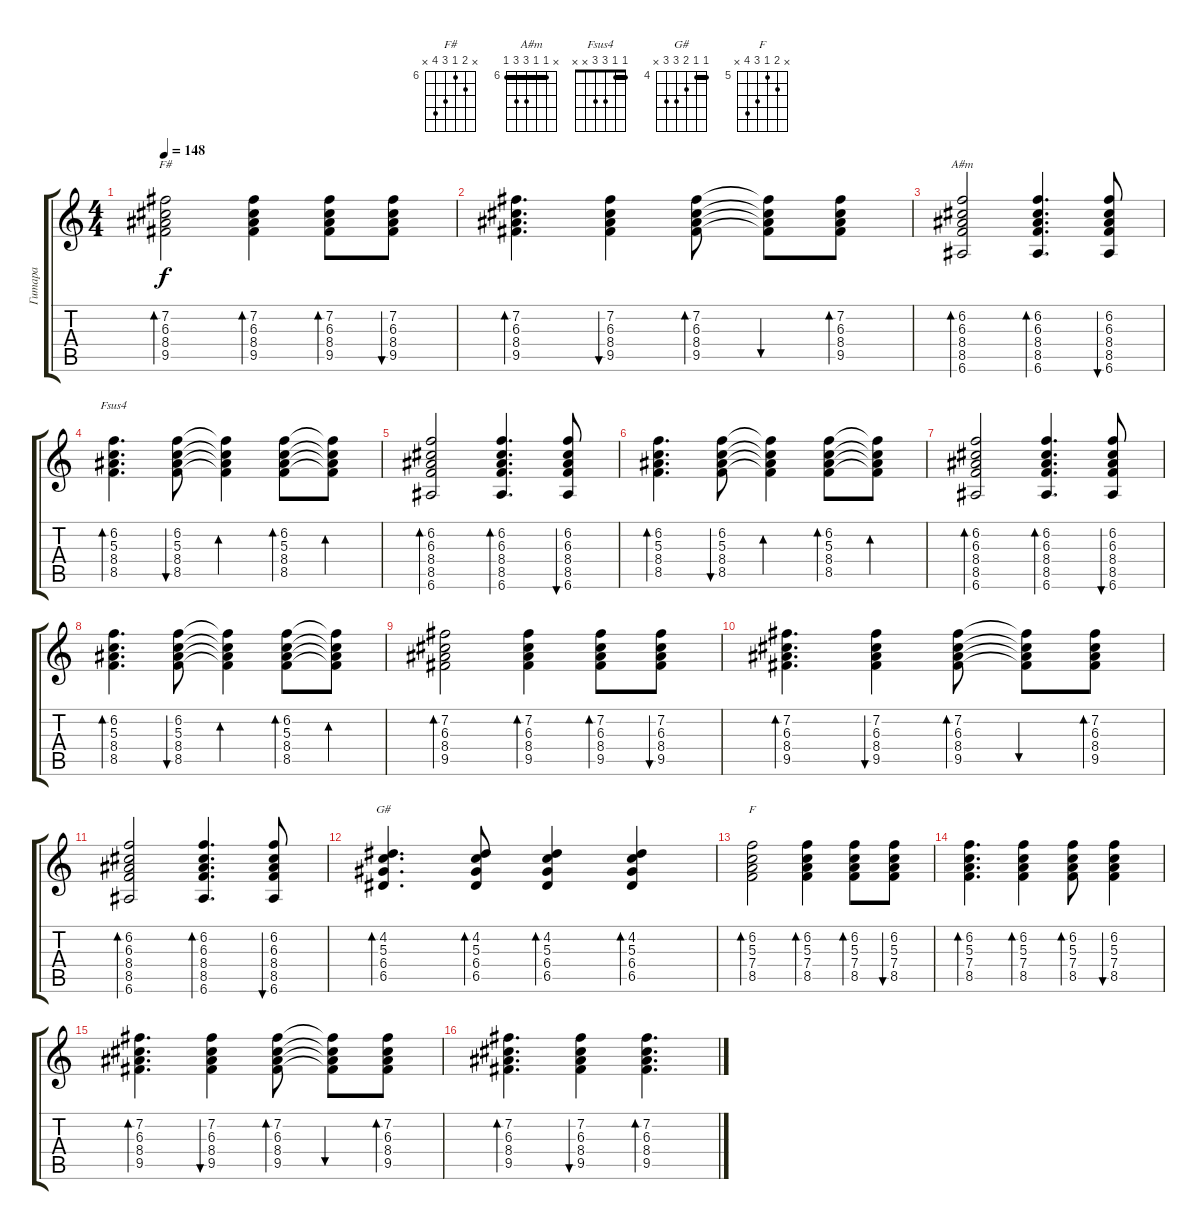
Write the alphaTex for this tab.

\track ("Гитара" "Гитара") {instrument acousticguitarsteel}
\staff {score tabs}
\tuning (E4 B3 G3 D3 A2 E2) {hide}
\chord ("F#" x 7 6 8 9 x) {firstfret 6}
\chord ("A#m" x 6 6 8 8 6) {firstfret 6 barre 6}
\chord ("Fsus4" 1 1 3 3 x x) {barre 1}
\chord ("G#" 4 4 5 6 6 x) {firstfret 4 barre 4}
\chord ("F" x 6 5 7 8 x) {firstfret 5}
\ts (4 4)
\tempo 148
\clef g2
\ks c
(7.2 6.3 8.4 9.5).2{bd 30 ch "F#" dy f} (7.2 6.3 8.4 9.5).4{bd 30} (7.2 6.3 8.4 9.5).8{bd 30} (7.2 6.3 8.4 9.5).8{bu 30} |
(7.2 6.3 8.4 9.5).4{d bd 30} (7.2 6.3 8.4 9.5).4{bu 30} (7.2 6.3 8.4 9.5).8{bd 30} (7.2{t} 6.3{t} 8.4{t} 9.5{t}).8{bu 30} (7.2 6.3 8.4 9.5).8{bd 30} |
(6.2 6.3 8.4 8.5 6.6).2{bd 30 ch "A#m"} (6.2 6.3 8.4 8.5 6.6).4{d bd 30} (6.2 6.3 8.4 8.5 6.6).8{bu 30} |
(6.2 5.3 8.4 8.5).4{d bd 30 ch "Fsus4"} (6.2 5.3 8.4 8.5).8{bu 30} (6.2{t} 5.3{t} 8.4{t} 8.5{t}).4{bd 30} (6.2 5.3 8.4 8.5).8{bd 30} (6.2{t} 5.3{t} 8.4{t} 8.5{t}).8{bd 30} |
(6.2 6.3 8.4 8.5 6.6).2{bd 30} (6.2 6.3 8.4 8.5 6.6).4{d bd 30} (6.2 6.3 8.4 8.5 6.6).8{bu 30} |
(6.2 5.3 8.4 8.5).4{d bd 30} (6.2 5.3 8.4 8.5).8{bu 30} (6.2{t} 5.3{t} 8.4{t} 8.5{t}).4{bd 30} (6.2 5.3 8.4 8.5).8{bd 30} (6.2{t} 5.3{t} 8.4{t} 8.5{t}).8{bd 30} |
(6.2 6.3 8.4 8.5 6.6).2{bd 30} (6.2 6.3 8.4 8.5 6.6).4{d bd 30} (6.2 6.3 8.4 8.5 6.6).8{bu 30} |
(6.2 5.3 8.4 8.5).4{d bd 30} (6.2 5.3 8.4 8.5).8{bu 30} (6.2{t} 5.3{t} 8.4{t} 8.5{t}).4{bd 30} (6.2 5.3 8.4 8.5).8{bd 30} (6.2{t} 5.3{t} 8.4{t} 8.5{t}).8{bd 30} |
(7.2 6.3 8.4 9.5).2{bd 30} (7.2 6.3 8.4 9.5).4{bd 30} (7.2 6.3 8.4 9.5).8{bd 30} (7.2 6.3 8.4 9.5).8{bu 30} |
(7.2 6.3 8.4 9.5).4{d bd 30} (7.2 6.3 8.4 9.5).4{bu 30} (7.2 6.3 8.4 9.5).8{bd 30} (7.2{t} 6.3{t} 8.4{t} 9.5{t}).8{bu 30} (7.2 6.3 8.4 9.5).8{bd 30} |
(6.2 6.3 8.4 8.5 6.6).2{bd 30} (6.2 6.3 8.4 8.5 6.6).4{d bd 30} (6.2 6.3 8.4 8.5 6.6).8{bu 30} |
(4.2 5.3 6.4 6.5).4{d bd 30 ch "G#"} (4.2 5.3 6.4 6.5).8{bd 30} (4.2 5.3 6.4 6.5).4{bd 30} (4.2 5.3 6.4 6.5).4{bd 30} |
(6.2 5.3 7.4 8.5).2{bd 30 ch "F"} (6.2 5.3 7.4 8.5).4{bd 30} (6.2 5.3 7.4 8.5).8{bd 30} (6.2 5.3 7.4 8.5).8{bu 30} |
(6.2 5.3 7.4 8.5).4{d bd 30} (6.2 5.3 7.4 8.5).4{bd 30} (6.2 5.3 7.4 8.5).8{bd 30} (6.2 5.3 7.4 8.5).4{bu 30} |
(7.2 6.3 8.4 9.5).4{d bd 30} (7.2 6.3 8.4 9.5).4{bu 30} (7.2 6.3 8.4 9.5).8{bd 30} (7.2{t} 6.3{t} 8.4{t} 9.5{t}).8{bu 30} (7.2 6.3 8.4 9.5).8{bd 30} |
(7.2 6.3 8.4 9.5).4{d bd 30} (7.2 6.3 8.4 9.5).4{bu 30} (7.2 6.3 8.4 9.5).4{d bd 30}
